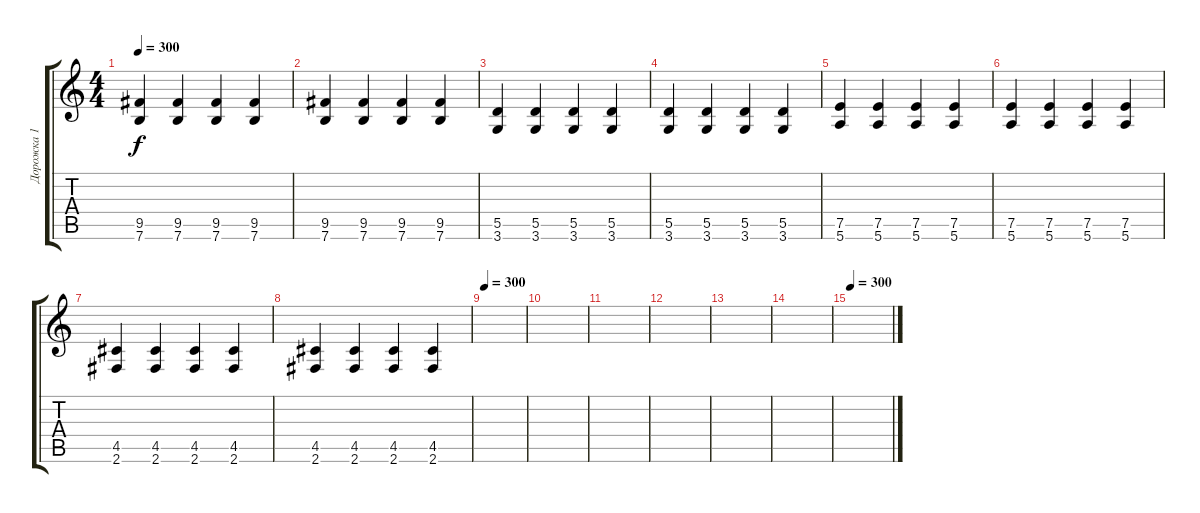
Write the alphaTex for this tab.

\track ("Дорожка 1" "Дорожка 1") {instrument overdrivenguitar}
\staff {score tabs}
\tuning (E4 B3 G3 D3 A2 E2) {hide}
\ts (4 4)
\tempo 300
\clef g2
\ks c
(9.5 7.6).4{dy f} (9.5 7.6).4 (9.5 7.6).4 (9.5 7.6).4 |
(9.5 7.6).4 (9.5 7.6).4 (9.5 7.6).4 (9.5 7.6).4 |
(5.5 3.6).4 (5.5 3.6).4 (5.5 3.6).4 (5.5 3.6).4 |
(5.5 3.6).4 (5.5 3.6).4 (5.5 3.6).4 (5.5 3.6).4 |
(7.5 5.6).4 (7.5 5.6).4 (7.5 5.6).4 (7.5 5.6).4 |
(7.5 5.6).4 (7.5 5.6).4 (7.5 5.6).4 (7.5 5.6).4 |
(4.5 2.6).4 (4.5 2.6).4 (4.5 2.6).4 (4.5 2.6).4 |
(4.5 2.6).4 (4.5 2.6).4 (4.5 2.6).4 (4.5 2.6).4 |
\tempo 300
|
|
|
|
|
|
\tempo 300
